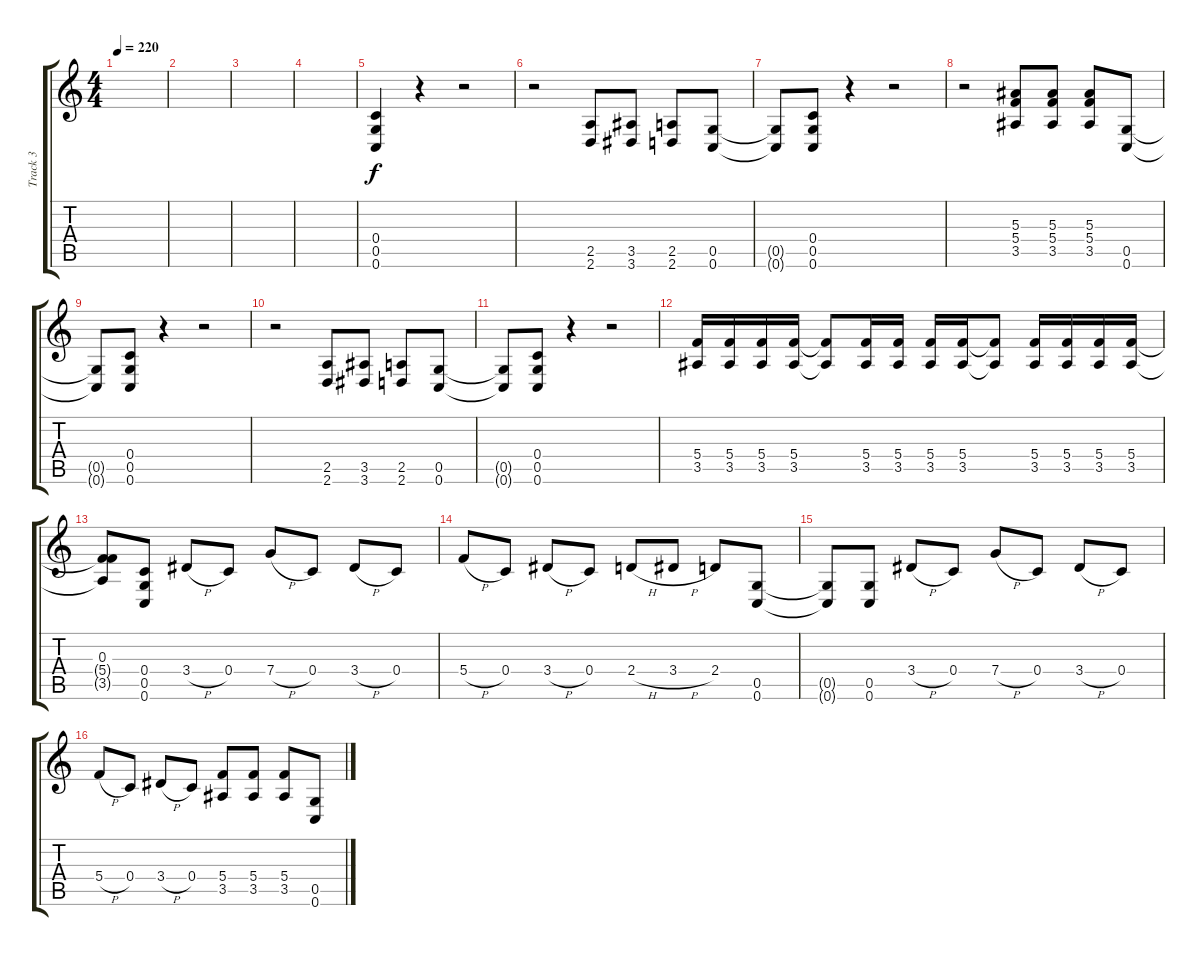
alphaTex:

\track ("Track 3" "Track 3") {instrument distortionguitar}
\staff {score tabs}
\tuning (D4 A3 F3 C3 G2 C2) {hide}
\ts (4 4)
\tempo 220
\clef g2
\ks c
|
|
|
|
(0.4 0.5 0.6).4 r.4 r.2 |
r.2 (2.5 2.6).8 (3.5 3.6).8 (2.5 2.6).8 (0.5 0.6).8 |
(0.5{t} 0.6{t}).8 (0.4 0.5 0.6).8 r.4 r.2 |
r.2 (5.3 5.4 3.5).8 (5.3 5.4 3.5).8 (5.3 5.4 3.5).8 (0.5 0.6).8 |
(0.5{t} 0.6{t}).8 (0.4 0.5 0.6).8 r.4 r.2 |
r.2 (2.5 2.6).8 (3.5 3.6).8 (2.5 2.6).8 (0.5 0.6).8 |
(0.5{t} 0.6{t}).8 (0.4 0.5 0.6).8 r.4 r.2 |
(5.4 3.5).16 (5.4 3.5).16 (5.4 3.5).16 (5.4 3.5).16 (5.4{t} 3.5{t}).8 (5.4 3.5).16 (5.4 3.5).16 (5.4 3.5).16 (5.4 3.5).16 (5.4{t} 3.5{t}).8 (5.4 3.5).16 (5.4 3.5).16 (5.4 3.5).16 (5.4 3.5).16 |
(0.3 5.4{t} 3.5{t}).8 (0.4 0.5 0.6).8 3.4{h}.8 0.4.8 7.4{h}.8 0.4.8 3.4{h}.8 0.4.8 |
5.4{h}.8 0.4.8 3.4{h}.8 0.4.8 2.4{h}.8 3.4{h}.8 2.4.8 (0.5 0.6).8 |
(0.5{t} 0.6{t}).8 (0.5 0.6).8 3.4{h}.8 0.4.8 7.4{h}.8 0.4.8 3.4{h}.8 0.4.8 |
5.4{h}.8 0.4.8 3.4{h}.8 0.4.8 (5.4 3.5).8 (5.4 3.5).8 (5.4 3.5).8 (0.5 0.6).8
